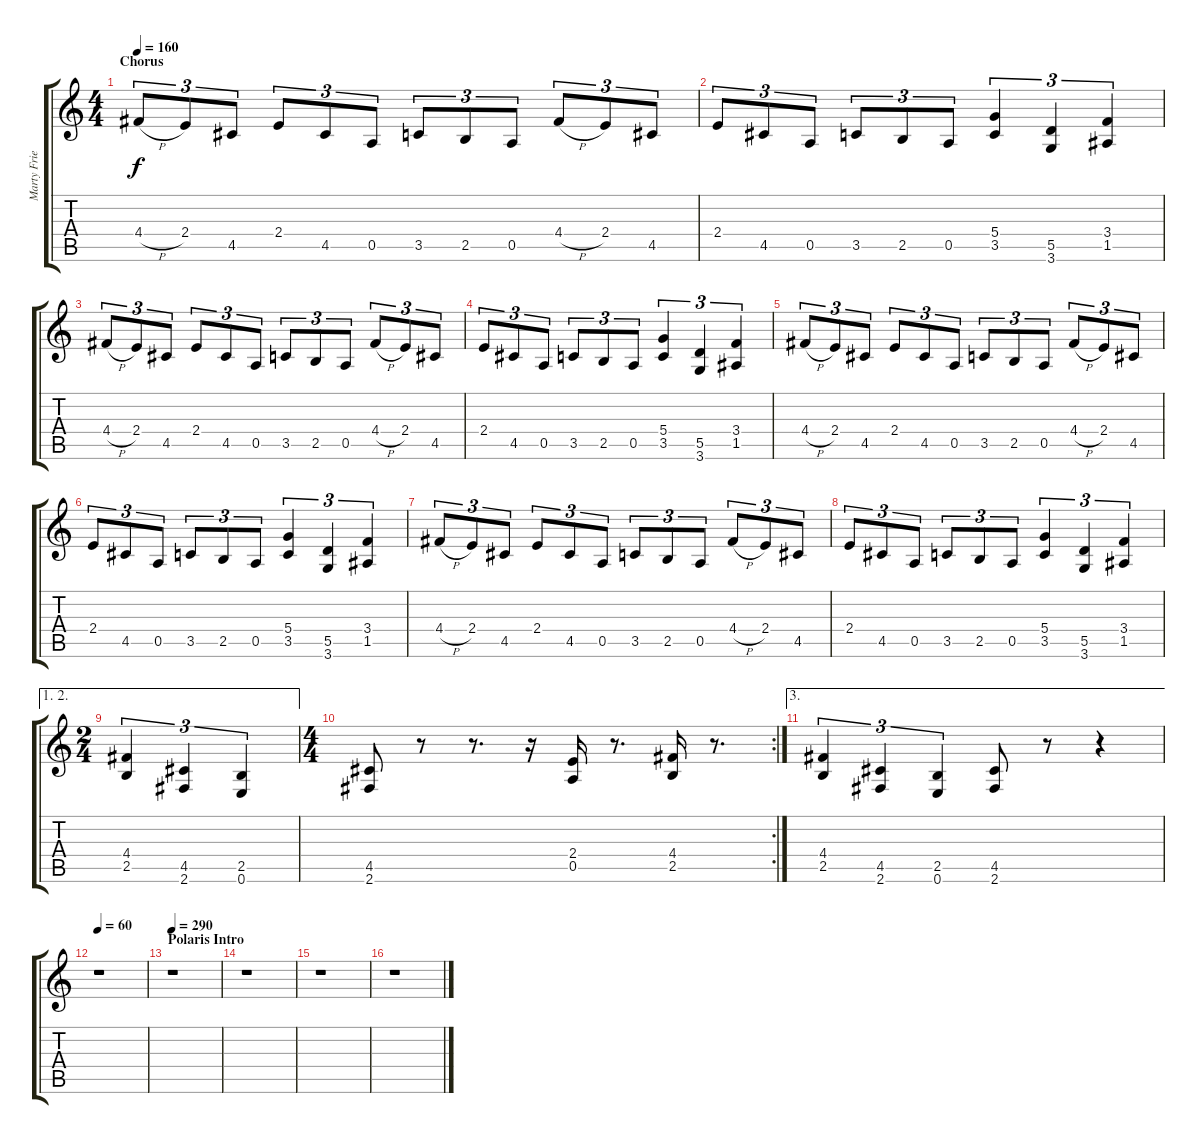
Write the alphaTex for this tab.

\track ("Marty Friedman" "Marty Frie") {instrument distortionguitar}
\staff {score tabs}
\tuning (E4 B3 G3 D3 A2 E2) {hide}
\ts (4 4)
\section ("" "Chorus")
\tempo 160
\clef g2
\ks c
4.4{h}.8{tu (3 2) dy f} 2.4.8{tu (3 2)} 4.5.8{tu (3 2)} 2.4.8{tu (3 2)} 4.5.8{tu (3 2)} 0.5.8{tu (3 2)} 3.5.8{tu (3 2)} 2.5.8{tu (3 2)} 0.5.8{tu (3 2)} 4.4{h}.8{tu (3 2)} 2.4.8{tu (3 2)} 4.5.8{tu (3 2)} |
2.4.8{tu (3 2)} 4.5.8{tu (3 2)} 0.5.8{tu (3 2)} 3.5.8{tu (3 2)} 2.5.8{tu (3 2)} 0.5.8{tu (3 2)} (5.4 3.5).4{tu (3 2)} (5.5 3.6).4{tu (3 2)} (3.4 1.5).4{tu (3 2)} |
4.4{h}.8{tu (3 2)} 2.4.8{tu (3 2)} 4.5.8{tu (3 2)} 2.4.8{tu (3 2)} 4.5.8{tu (3 2)} 0.5.8{tu (3 2)} 3.5.8{tu (3 2)} 2.5.8{tu (3 2)} 0.5.8{tu (3 2)} 4.4{h}.8{tu (3 2)} 2.4.8{tu (3 2)} 4.5.8{tu (3 2)} |
2.4.8{tu (3 2)} 4.5.8{tu (3 2)} 0.5.8{tu (3 2)} 3.5.8{tu (3 2)} 2.5.8{tu (3 2)} 0.5.8{tu (3 2)} (5.4 3.5).4{tu (3 2)} (5.5 3.6).4{tu (3 2)} (3.4 1.5).4{tu (3 2)} |
4.4{h}.8{tu (3 2)} 2.4.8{tu (3 2)} 4.5.8{tu (3 2)} 2.4.8{tu (3 2)} 4.5.8{tu (3 2)} 0.5.8{tu (3 2)} 3.5.8{tu (3 2)} 2.5.8{tu (3 2)} 0.5.8{tu (3 2)} 4.4{h}.8{tu (3 2)} 2.4.8{tu (3 2)} 4.5.8{tu (3 2)} |
2.4.8{tu (3 2)} 4.5.8{tu (3 2)} 0.5.8{tu (3 2)} 3.5.8{tu (3 2)} 2.5.8{tu (3 2)} 0.5.8{tu (3 2)} (5.4 3.5).4{tu (3 2)} (5.5 3.6).4{tu (3 2)} (3.4 1.5).4{tu (3 2)} |
4.4{h}.8{tu (3 2)} 2.4.8{tu (3 2)} 4.5.8{tu (3 2)} 2.4.8{tu (3 2)} 4.5.8{tu (3 2)} 0.5.8{tu (3 2)} 3.5.8{tu (3 2)} 2.5.8{tu (3 2)} 0.5.8{tu (3 2)} 4.4{h}.8{tu (3 2)} 2.4.8{tu (3 2)} 4.5.8{tu (3 2)} |
2.4.8{tu (3 2)} 4.5.8{tu (3 2)} 0.5.8{tu (3 2)} 3.5.8{tu (3 2)} 2.5.8{tu (3 2)} 0.5.8{tu (3 2)} (5.4 3.5).4{tu (3 2)} (5.5 3.6).4{tu (3 2)} (3.4 1.5).4{tu (3 2)} |
\ae (1 2)
\ts (2 4)
(4.4 2.5).4{tu (3 2)} (4.5 2.6).4{tu (3 2)} (2.5 0.6).4{tu (3 2)} |
\rc 2
\ts (4 4)
(4.5 2.6).8 r.8 r.8{d} r.16 (2.4 0.5).16 r.8{d} (4.4 2.5).16 r.8{d} |
\ae 3
(4.4 2.5).4{tu (3 2)} (4.5 2.6).4{tu (3 2)} (2.5 0.6).4{tu (3 2)} (4.5 2.6).8 r.8 r.4 |
\tempo 60
r.1 |
\section ("" "Polaris Intro")
\tempo 290
r.1 |
r.1 |
r.1 |
r.1
